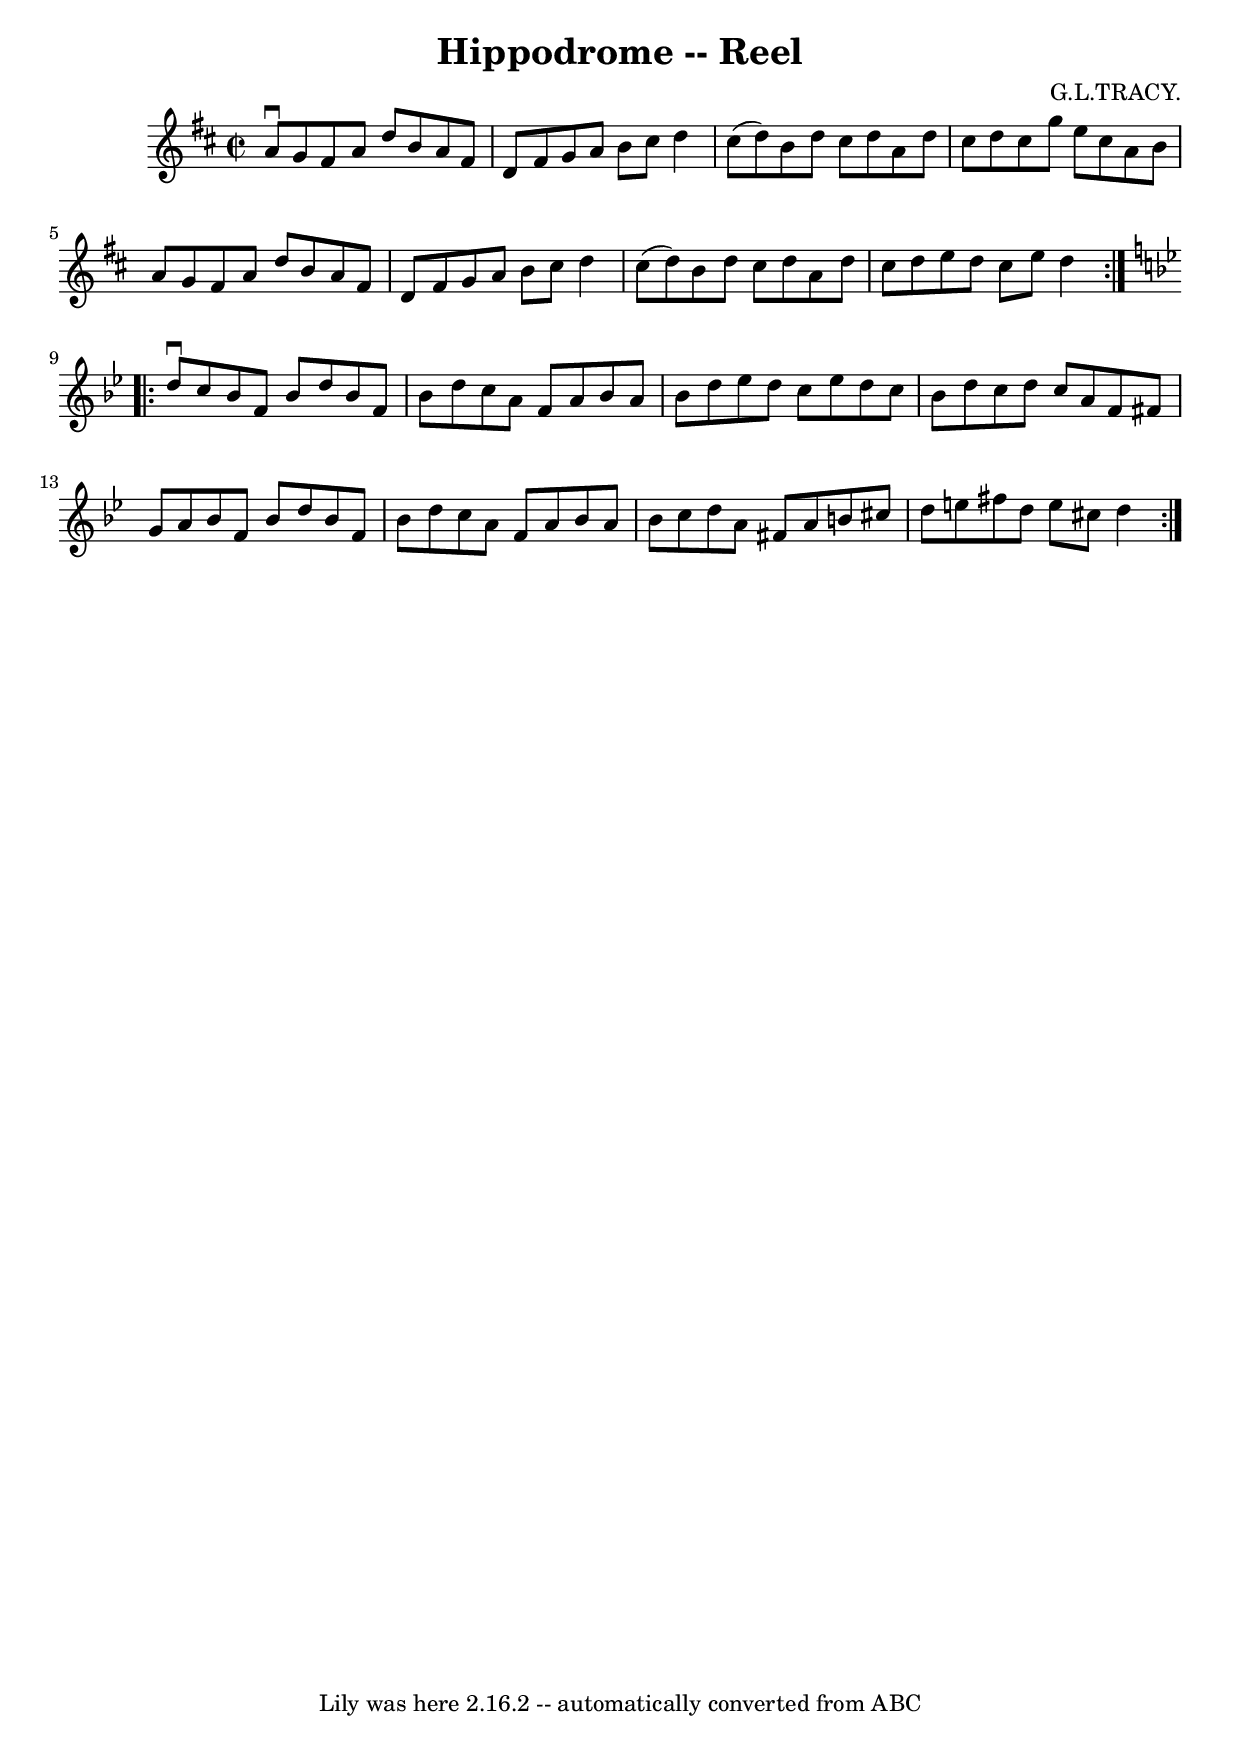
\version "2.16.2"
\include "Mammoth.ily"
\header {
  %% book = "Ryan's Mammoth Collection"
 composer = "G.L.TRACY."
 crossRefNumber = "1"
 footnotes = "\\\\282"
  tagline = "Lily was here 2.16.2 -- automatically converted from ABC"
  title = "Hippodrome -- Reel"

}
voicedefault =  {



  \repeat volta 2 {

    \override Staff.TimeSignature #'style = #'C
    \time 2/2 
    \key d \major a'8^\downbow g'8   |
 fs'8 a'8 d''8 b'8 a'8 fs'8 d'8 fs'8     |
 g'8 a'8 b'8 cs''8 d''4 cs''8 (d''8)    |
 b'8 d''8 cs''8 d''8 a'8 d''8 cs''8 d''8     |
 cs''8 g''8 e''8 cs''8 a'8 b'8 a'8 g'8     |
 fs'8 a'8 d''8 b'8 a'8 fs'8 d'8 fs'8     |
 g'8 a'8 b'8 cs''8 d''4 cs''8 (d''8)    |
 b'8 d''8 cs''8 d''8 a'8 d''8 cs''8 d''8     |
 e''8 d''8 cs''8 e''8 d''4  
  } 
  
  \key bf \major   
  \repeat volta 2 { d''8^\downbow c''8   |
 bf'8 f'8 bf'8 d''8 bf'8 f'8 bf'8 d''8     |
 c''8 a'8 f'8 a'8 bf'8 a'8 bf'8 d''8     |
 ef''8 d''8 c''8 ef''8 d''8 c''8 bf'8 d''8     |
 c''8 d''8 c''8 a'8 f'8 fs'8 g'8 a'8     |
 bf'8 f'8 bf'8 d''8 bf'8 f'8 bf'8 d''8     |
 c''8 a'8 f'8 a'8 bf'8 a'8 bf'8 c''8     |
 d''8 a'8 fs'8 a'8 b'8 cs''8 d''8 e''8     |
 fs''8 d''8 e''8    
 cs''8 d''4  
  }   

}

\score{
  <<

    \context Staff="default"
    {
      \voicedefault 
      
    }

  >>
  \layout {
    
  }
  \midi {
  }

}
